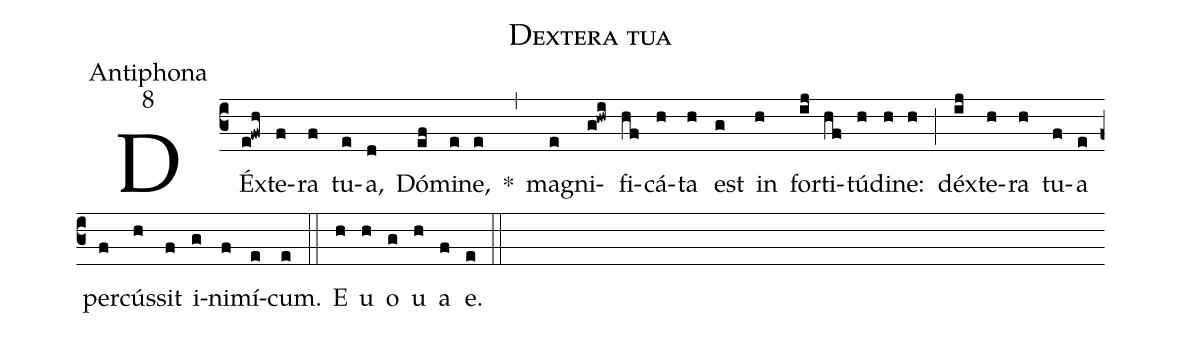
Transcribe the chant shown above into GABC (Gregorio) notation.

name:Dextera tua;
office-part:Antiphona;
mode:8;
%%
(c3)DÉx(e!fwh)te(f)ra(f) tu(e)a,(d) Dó(ef)mi(e)ne,(e) *(,) ma(e)gni(g!hwi)fi(hf)cá(h)ta(h) est(g) in(h) for(ij)ti(hf)tú(h)di(h)ne:(h) (;) déx(ij)te(h)ra(h) tu(f)a(e) per(f)cús(h)sit(f) i(g)ni(f)mí(e)cum.(e) (::) E(h) u(h) o(g) u(h) a(f) e.(e) (::)
